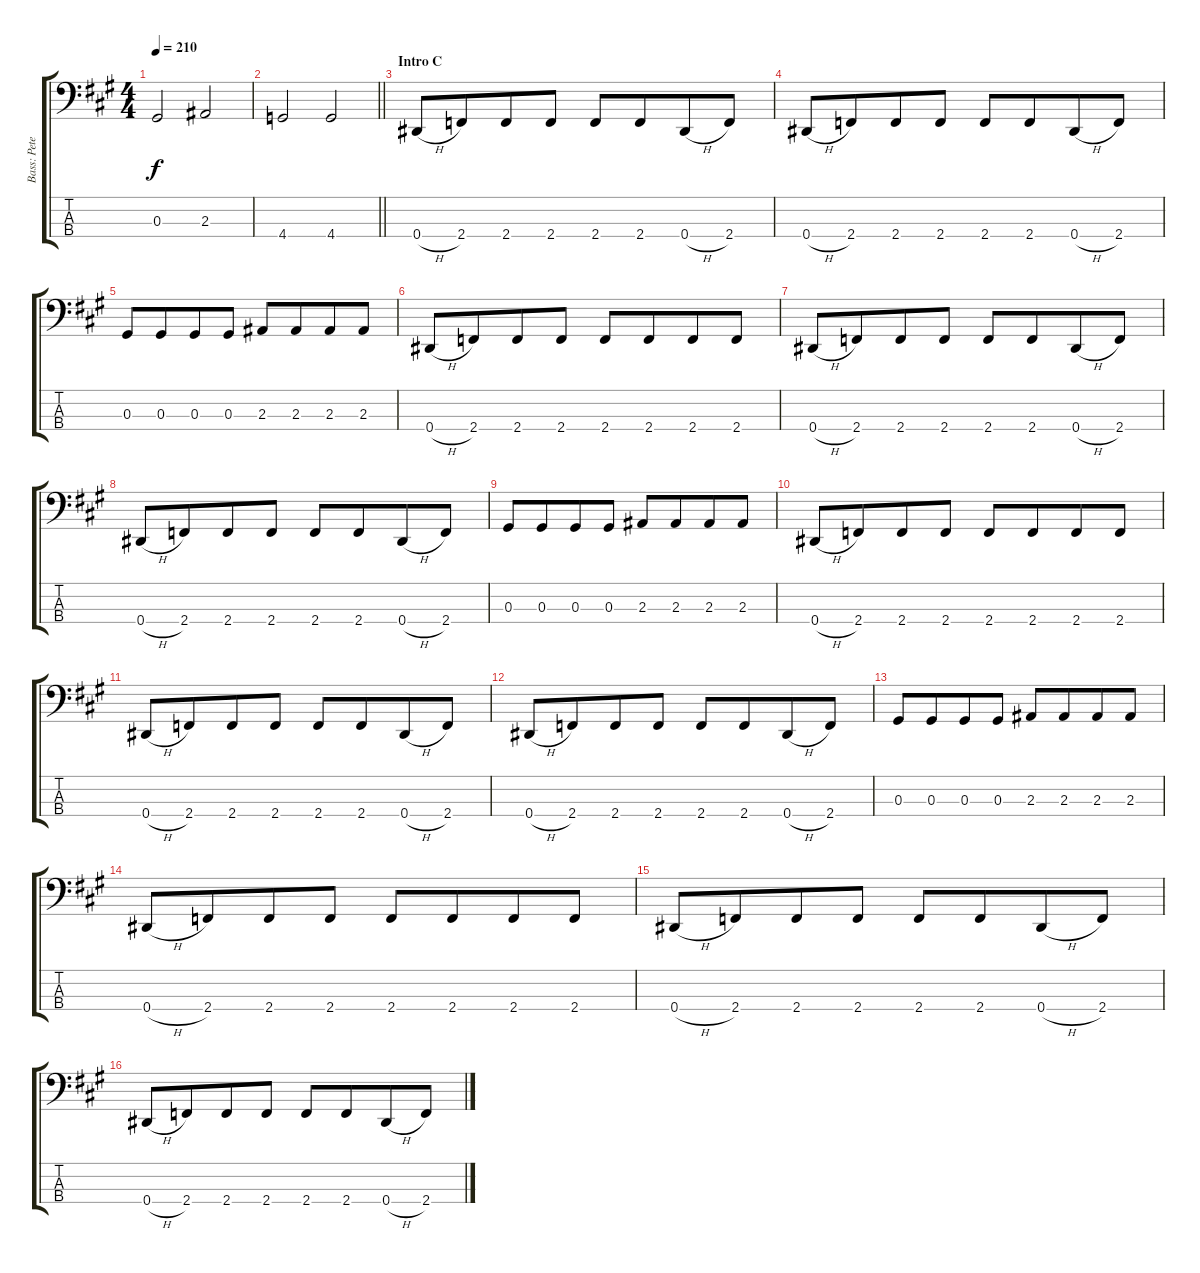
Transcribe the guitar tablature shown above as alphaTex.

\track ("Bass: Peter" "Bass: Pete") {instrument electricbassfinger}
\staff {score tabs}
\tuning (Gb2 Db2 Ab1 Eb1) {hide}
\ts (4 4)
\tempo 210
\clef f4
\ks a
0.3.2{dy f} 2.3.2 |
\barLineRight lightlight
4.4.2 4.4.2 |
\section ("" "Intro C")
0.4{h}.8 2.4.8{beam merge} 2.4.8 2.4.8 2.4.8 2.4.8{beam merge} 0.4{h}.8 2.4.8 |
0.4{h}.8 2.4.8{beam merge} 2.4.8 2.4.8 2.4.8 2.4.8{beam merge} 0.4{h}.8 2.4.8 |
0.3.8 0.3.8{beam merge} 0.3.8 0.3.8 2.3.8 2.3.8{beam merge} 2.3.8 2.3.8 |
0.4{h}.8 2.4.8{beam merge} 2.4.8 2.4.8 2.4.8 2.4.8{beam merge} 2.4.8 2.4.8 |
0.4{h}.8 2.4.8{beam merge} 2.4.8 2.4.8 2.4.8 2.4.8{beam merge} 0.4{h}.8 2.4.8 |
0.4{h}.8 2.4.8{beam merge} 2.4.8 2.4.8 2.4.8 2.4.8{beam merge} 0.4{h}.8 2.4.8 |
0.3.8 0.3.8{beam merge} 0.3.8 0.3.8 2.3.8 2.3.8{beam merge} 2.3.8 2.3.8 |
0.4{h}.8 2.4.8{beam merge} 2.4.8 2.4.8 2.4.8 2.4.8{beam merge} 2.4.8 2.4.8 |
0.4{h}.8 2.4.8{beam merge} 2.4.8 2.4.8 2.4.8 2.4.8{beam merge} 0.4{h}.8 2.4.8 |
0.4{h}.8 2.4.8{beam merge} 2.4.8 2.4.8 2.4.8 2.4.8{beam merge} 0.4{h}.8 2.4.8 |
0.3.8 0.3.8{beam merge} 0.3.8 0.3.8 2.3.8 2.3.8{beam merge} 2.3.8 2.3.8 |
0.4{h}.8 2.4.8{beam merge} 2.4.8 2.4.8 2.4.8 2.4.8{beam merge} 2.4.8 2.4.8 |
0.4{h}.8 2.4.8{beam merge} 2.4.8 2.4.8 2.4.8 2.4.8{beam merge} 0.4{h}.8 2.4.8 |
0.4{h}.8 2.4.8{beam merge} 2.4.8 2.4.8 2.4.8 2.4.8{beam merge} 0.4{h}.8 2.4.8
